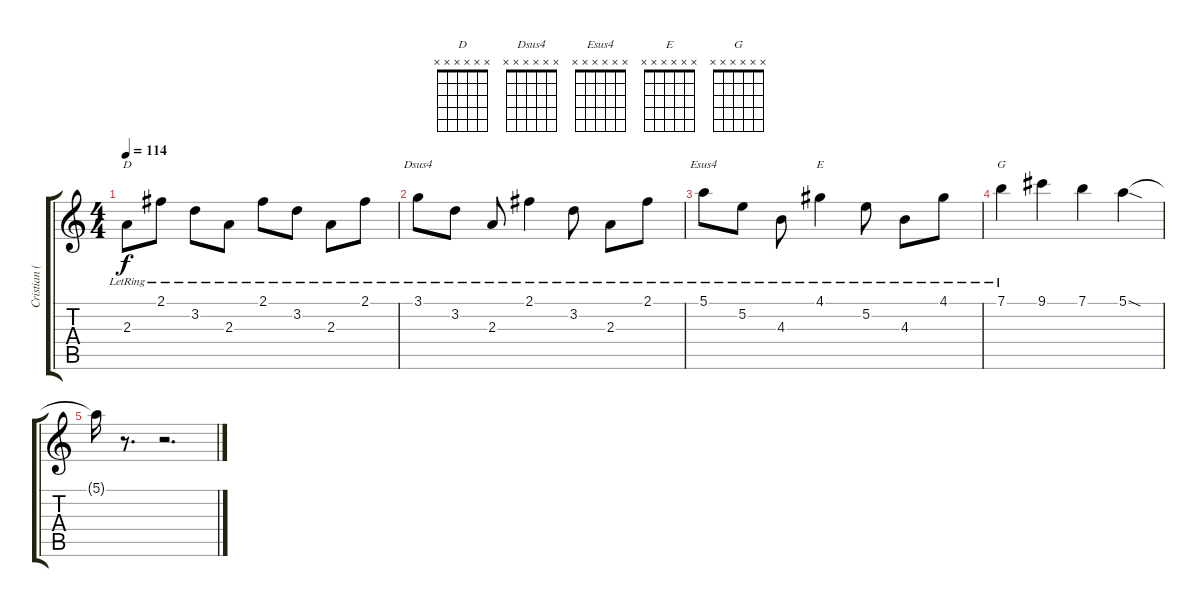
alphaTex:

\track ("Cristian (guitarra)" "Cristian (") {instrument acousticguitarsteel}
\staff {score tabs}
\tuning (E4 B3 G3 D3 A2 E2) {hide}
\chord ("D" x x x x x x)
\chord ("Dsus4" x x x x x x)
\chord ("Esus4" x x x x x x)
\chord ("E" x x x x x x)
\chord ("G" x x x x x x)
\ts (4 4)
\tempo 114
\clef g2
\ks c
2.3{lr}.8{ch "D" dy f} 2.1{lr}.8 3.2{lr}.8 2.3{lr}.8 2.1{lr}.8 3.2{lr}.8 2.3{lr}.8 2.1{lr}.8 |
3.1{lr}.8{ch "Dsus4"} 3.2{lr}.8 2.3{lr}.8 2.1{lr}.4 3.2{lr}.8 2.3{lr}.8 2.1{lr}.8 |
5.1{lr}.8{ch "Esus4"} 5.2{lr}.8 4.3{lr}.8 4.1{lr}.4{ch "E"} 5.2{lr}.8 4.3{lr}.8 4.1{lr}.8 |
7.1{lr}.4{ch "G"} 9.1.4 7.1.4 5.1{sod}.4 |
5.1{t}.16 r.8{d} r.2{d}
